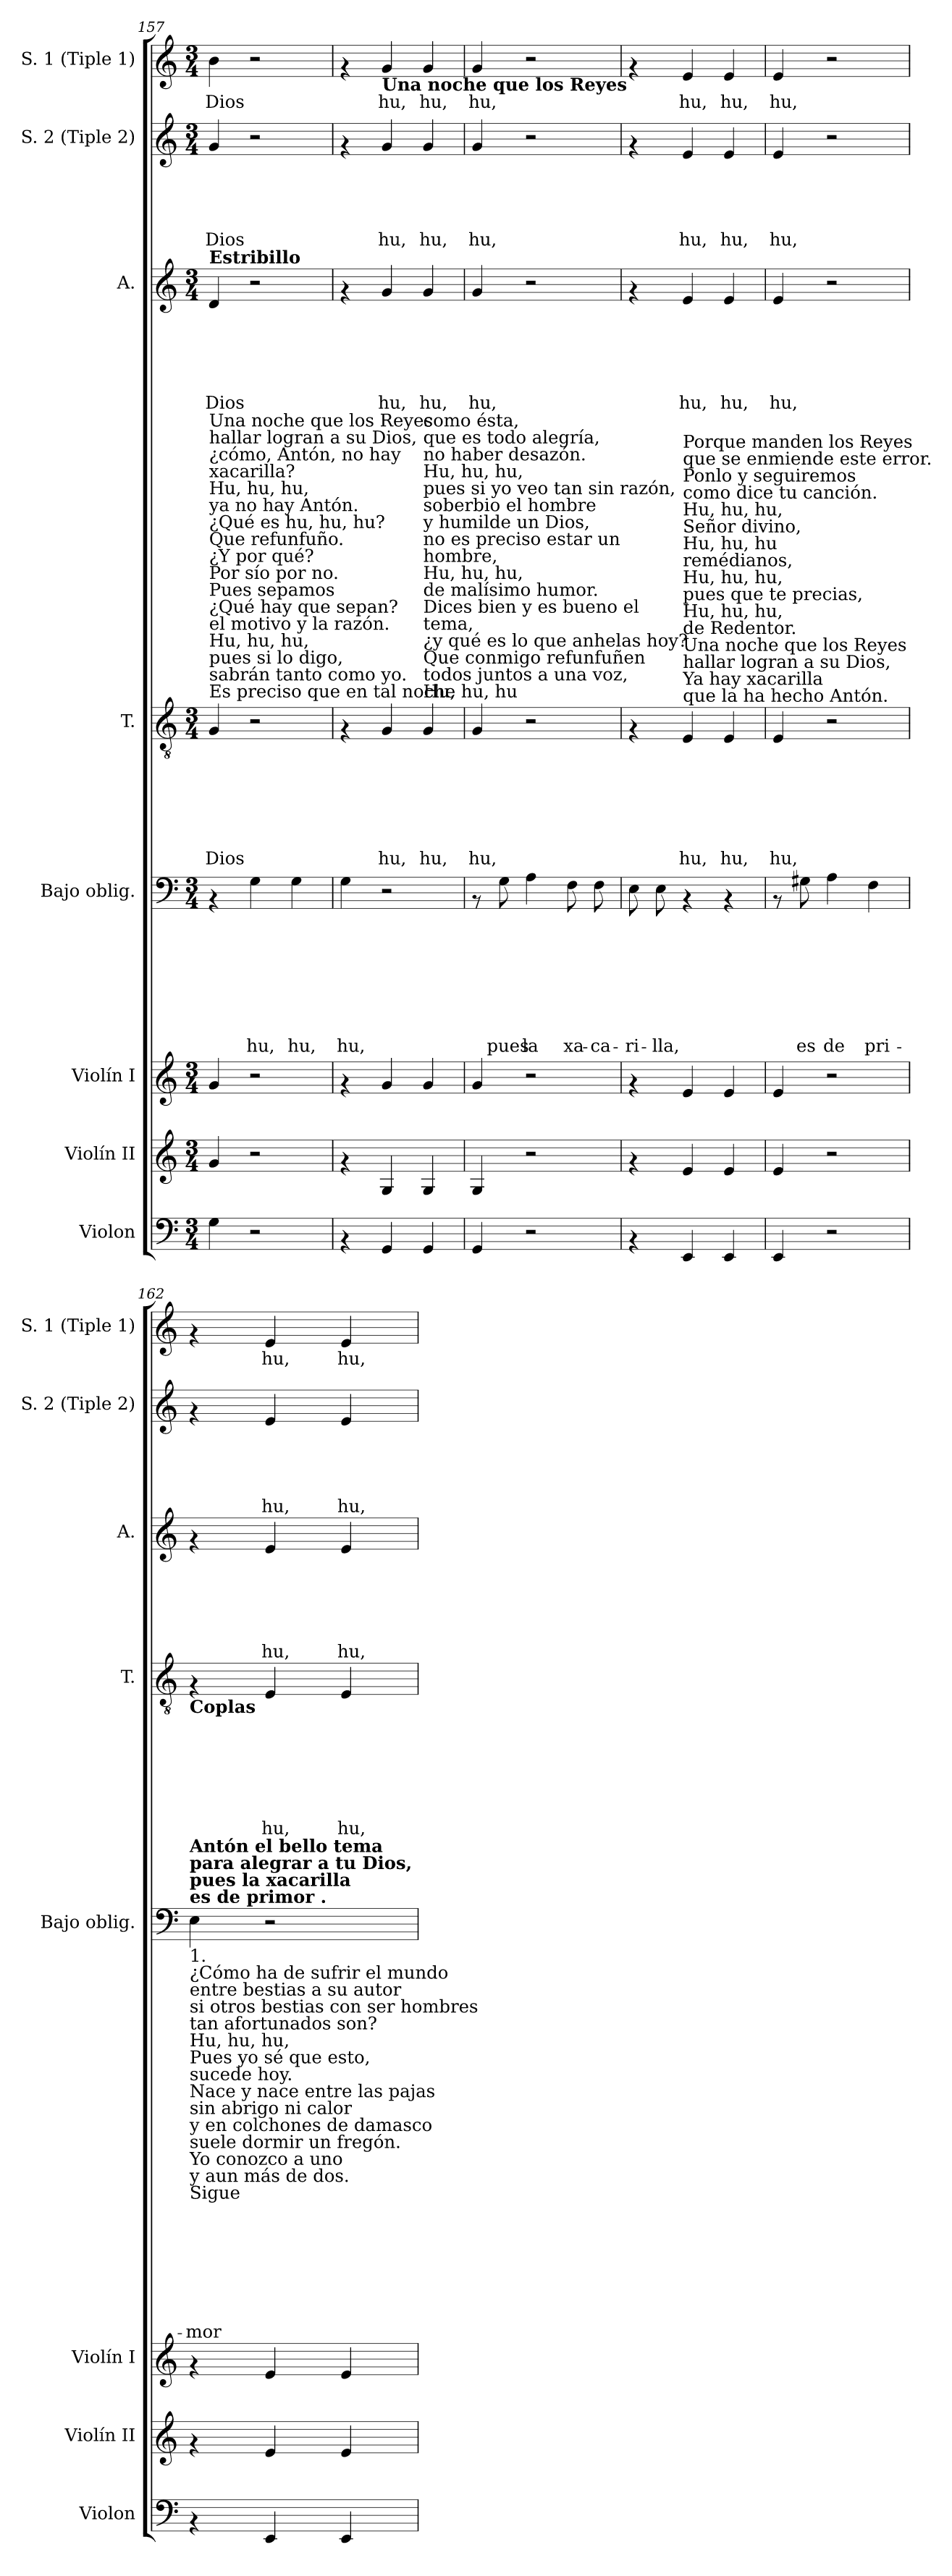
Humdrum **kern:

**kern	**kern	**kern	**kern	**text	**text	**text	**text	**text	**text	**text	**text	**kern	**text	**text	**text	**text	**text	**text	**text	**kern	**text	**text	**text	**text	**text	**text	**kern	**text	**text	**text	**text	**text	**kern	**text
*part8	*part7	*part6	*part5	*part5	*part5	*part5	*part5	*part5	*part5	*part5	*part5	*part4	*part4	*part4	*part4	*part4	*part4	*part4	*part4	*part3	*part3	*part3	*part3	*part3	*part3	*part3	*part2	*part2	*part2	*part2	*part2	*part2	*part1	*part1
*staff8	*staff7	*staff6	*staff5	*staff5	*staff5	*staff5	*staff5	*staff5	*staff5	*staff5	*staff5	*staff4	*staff4	*staff4	*staff4	*staff4	*staff4	*staff4	*staff4	*staff3	*staff3	*staff3	*staff3	*staff3	*staff3	*staff3	*staff2	*staff2	*staff2	*staff2	*staff2	*staff2	*staff1	*staff1
*I"Violon	*I"Violín II	*I"Violín I	*I"Bajo oblig.	*	*	*	*	*	*	*	*	*I"T.	*	*	*	*	*	*	*	*I"A.	*	*	*	*	*	*	*I"S. 2 (Tiple 2)	*	*	*	*	*	*I"S. 1 (Tiple 1)	*
*I'Violon	*I'Violín II	*I'Violín I	*I'Bajo oblig.	*	*	*	*	*	*	*	*	*I'T.	*	*	*	*	*	*	*	*I'A.	*	*	*	*	*	*	*I'S. 2 (Tiple 2)	*	*	*	*	*	*I'S. 1 (Tiple 1)	*
!!LO:PB:g=z
*clefF4	*clefG2	*clefG2	*clefF4	*	*	*	*	*	*	*	*	*clefGv2	*	*	*	*	*	*	*	*clefG2	*	*	*	*	*	*	*clefG2	*	*	*	*	*	*clefG2	*
*k[]	*k[]	*k[]	*k[]	*	*	*	*	*	*	*	*	*k[]	*	*	*	*	*	*	*	*k[]	*	*	*	*	*	*	*k[]	*	*	*	*	*	*k[]	*
*C:	*C:	*C:	*C:	*	*	*	*	*	*	*	*	*C:	*	*	*	*	*	*	*	*C:	*	*	*	*	*	*	*C:	*	*	*	*	*	*C:	*
*M3/4	*M3/4	*M3/4	*M3/4	*	*	*	*	*	*	*	*	*M3/4	*	*	*	*	*	*	*	*M3/4	*	*	*	*	*	*	*M3/4	*	*	*	*	*	*M3/4	*
=157	=157	=157	=157	=157	=157	=157	=157	=157	=157	=157	=157	=157	=157	=157	=157	=157	=157	=157	=157	=157	=157	=157	=157	=157	=157	=157	=157	=157	=157	=157	=157	=157	=157	=157
!	!	!	!	!	!	!	!	!	!	!	!	!	!	!	!	!	!	!	!	!LO:TX:a:B:t=Estribillo	!	!	!	!	!	!	!	!	!	!	!	!	!	!
!	!	!	!	!	!	!	!	!	!	!	!	!LO:TX:a:t=Una noche que los Reyes\nhallar logran a su Dios,\n¿cómo, Antón, no hay\nxacarilla?\nHu, hu, hu,\nya no hay Antón.\n¿Qué es hu, hu, hu?\nQue refunfuño.\n¿Y por qué?\nPor sío por no.\nPues sepamos\n¿Qué hay que sepan?\nel motivo y la razón.\nHu, hu, hu,\npues si lo digo,\nsabrán tanto como yo.\nEs preciso que en tal noche	!	!	!	!	!	!	!	!	!	!	!	!	!	!	!	!	!	!	!	!	!	!
!	!	!	!	!	!	!	!	!	!	!	!	!	!	!	!	!	!	!	!LO:LY:b	!	!	!	!	!	!	!LO:LY:b	!	!	!	!	!	!LO:LY:b	!	!LO:LY:b
4G\	4g/	4g/	4rAA	.	.	.	.	.	.	.	.	4G/	.	.	.	.	.	.	Dios	4d/	.	.	.	.	.	Dios	4g/	.	.	.	.	Dios	4b\	Dios
!	!	!	!	!	!	!	!	!	!	!	!LO:LY:b	!	!	!	!	!	!	!	!	!	!	!	!	!	!	!	!	!	!	!	!	!	!	!
2r	2r	2r	4G\	.	.	.	.	.	.	.	hu,	2r	.	.	.	.	.	.	.	2r	.	.	.	.	.	.	2r	.	.	.	.	.	2r	.
!	!	!	!	!	!	!	!	!	!	!	!LO:LY:b	!	!	!	!	!	!	!	!	!	!	!	!	!	!	!	!	!	!	!	!	!	!	!
.	.	.	4G\	.	.	.	.	.	.	.	hu,	.	.	.	.	.	.	.	.	.	.	.	.	.	.	.	.	.	.	.	.	.	.	.
=158	=158	=158	=158	=158	=158	=158	=158	=158	=158	=158	=158	=158	=158	=158	=158	=158	=158	=158	=158	=158	=158	=158	=158	=158	=158	=158	=158	=158	=158	=158	=158	=158	=158	=158
!	!	!	!	!	!	!	!	!	!	!	!LO:LY:b	!	!	!	!	!	!	!	!	!	!	!	!	!	!	!	!	!	!	!	!	!	!	!
4rAA	4rf	4rf	4G\	.	.	.	.	.	.	.	hu,	4rF	.	.	.	.	.	.	.	4rf	.	.	.	.	.	.	4rf	.	.	.	.	.	4rf	.
!	!	!	!	!	!	!	!	!	!	!	!	!	!	!	!	!	!	!	!	!	!	!	!	!	!	!	!	!	!	!	!	!	!LO:TX:b:B:t=Una noche que los Reyes	!
!	!	!	!	!	!	!	!	!	!	!	!	!	!	!	!	!	!	!	!LO:LY:b	!	!	!	!	!	!	!LO:LY:b	!	!	!	!	!	!LO:LY:b	!	!LO:LY:b
4GG/	4G/	4g/	2r	.	.	.	.	.	.	.	.	4G/	.	.	.	.	.	.	hu,	4g/	.	.	.	.	.	hu,	4g/	.	.	.	.	hu,	4g/	hu,
!	!	!	!	!	!	!	!	!	!	!	!	!LO:TX:a:t=como ésta,\nque es todo alegría,\nno haber desazón.\nHu, hu, hu,\npues si yo veo tan sin razón,\nsoberbio el hombre\ny humilde un Dios,\nno es preciso estar un\nhombre,\nHu, hu, hu,\nde malísimo humor.\nDices bien y es bueno el\ntema,\n¿y qué es lo que anhelas hoy?\nQue conmigo refunfuñen\ntodos juntos a una voz,\nHu, hu, hu	!	!	!	!	!	!	!	!	!	!	!	!	!	!	!	!	!	!	!	!	!	!
!	!	!	!	!	!	!	!	!	!	!	!	!	!	!	!	!	!	!	!LO:LY:b	!	!	!	!	!	!	!LO:LY:b	!	!	!	!	!	!LO:LY:b	!	!LO:LY:b
4GG/	4G/	4g/	.	.	.	.	.	.	.	.	.	4G/	.	.	.	.	.	.	hu,	4g/	.	.	.	.	.	hu,	4g/	.	.	.	.	hu,	4g/	hu,
=159	=159	=159	=159	=159	=159	=159	=159	=159	=159	=159	=159	=159	=159	=159	=159	=159	=159	=159	=159	=159	=159	=159	=159	=159	=159	=159	=159	=159	=159	=159	=159	=159	=159	=159
!	!	!	!	!	!	!	!	!	!	!	!	!	!	!	!	!	!	!	!LO:LY:b	!	!	!	!	!	!	!LO:LY:b	!	!	!	!	!	!LO:LY:b	!	!LO:LY:b
4GG/	4G/	4g/	8rAA	.	.	.	.	.	.	.	.	4G/	.	.	.	.	.	.	hu,	4g/	.	.	.	.	.	hu,	4g/	.	.	.	.	hu,	4g/	hu,
!	!	!	!	!	!	!	!	!	!	!	!LO:LY:b	!	!	!	!	!	!	!	!	!	!	!	!	!	!	!	!	!	!	!	!	!	!	!
.	.	.	8G\	.	.	.	.	.	.	.	pues	.	.	.	.	.	.	.	.	.	.	.	.	.	.	.	.	.	.	.	.	.	.	.
!	!	!	!	!	!	!	!	!	!	!	!LO:LY:b	!	!	!	!	!	!	!	!	!	!	!	!	!	!	!	!	!	!	!	!	!	!	!
2r	2r	2r	4A\	.	.	.	.	.	.	.	la	2r	.	.	.	.	.	.	.	2r	.	.	.	.	.	.	2r	.	.	.	.	.	2r	.
!	!	!	!	!	!	!	!	!	!	!	!LO:LY:b	!	!	!	!	!	!	!	!	!	!	!	!	!	!	!	!	!	!	!	!	!	!	!
.	.	.	8F\	.	.	.	.	.	.	.	xa-	.	.	.	.	.	.	.	.	.	.	.	.	.	.	.	.	.	.	.	.	.	.	.
!	!	!	!	!	!	!	!	!	!	!	!LO:LY:b	!	!	!	!	!	!	!	!	!	!	!	!	!	!	!	!	!	!	!	!	!	!	!
.	.	.	8F\	.	.	.	.	.	.	.	-ca-	.	.	.	.	.	.	.	.	.	.	.	.	.	.	.	.	.	.	.	.	.	.	.
=160	=160	=160	=160	=160	=160	=160	=160	=160	=160	=160	=160	=160	=160	=160	=160	=160	=160	=160	=160	=160	=160	=160	=160	=160	=160	=160	=160	=160	=160	=160	=160	=160	=160	=160
!	!	!	!	!	!	!	!	!	!	!	!LO:LY:b	!	!	!	!	!	!	!	!	!	!	!	!	!	!	!	!	!	!	!	!	!	!	!
4rAA	4rf	4rf	8E\	.	.	.	.	.	.	.	-ri-	4rF	.	.	.	.	.	.	.	4rf	.	.	.	.	.	.	4rf	.	.	.	.	.	4rf	.
!	!	!	!	!	!	!	!	!	!	!	!LO:LY:b	!	!	!	!	!	!	!	!	!	!	!	!	!	!	!	!	!	!	!	!	!	!	!
.	.	.	8E\	.	.	.	.	.	.	.	-lla,	.	.	.	.	.	.	.	.	.	.	.	.	.	.	.	.	.	.	.	.	.	.	.
!	!	!	!	!	!	!	!	!	!	!	!	!LO:TX:a:t=Porque manden los Reyes\nque se enmiende este error.\nPonlo y seguiremos\ncomo dice tu canción.\nHu, hu, hu,\nSeñor divino,\nHu, hu, hu\nremédianos,\nHu, hu, hu,\npues que te precias,\nHu, hu, hu,\nde Redentor.\nUna noche que los Reyes\nhallar logran a su Dios,\nYa hay xacarilla\nque la ha hecho Antón.	!	!	!	!	!	!	!	!	!	!	!	!	!	!	!	!	!	!	!	!	!	!
!	!	!	!	!	!	!	!	!	!	!	!	!	!	!	!	!	!	!	!LO:LY:b	!	!	!	!	!	!	!LO:LY:b	!	!	!	!	!	!LO:LY:b	!	!LO:LY:b
4EE/	4e/	4e/	4rAA	.	.	.	.	.	.	.	.	4E/	.	.	.	.	.	.	hu,	4e/	.	.	.	.	.	hu,	4e/	.	.	.	.	hu,	4e/	hu,
!	!	!	!	!	!	!	!	!	!	!	!	!	!	!	!	!	!	!	!LO:LY:b	!	!	!	!	!	!	!LO:LY:b	!	!	!	!	!	!LO:LY:b	!	!LO:LY:b
4EE/	4e/	4e/	4rAA	.	.	.	.	.	.	.	.	4E/	.	.	.	.	.	.	hu,	4e/	.	.	.	.	.	hu,	4e/	.	.	.	.	hu,	4e/	hu,
=161	=161	=161	=161	=161	=161	=161	=161	=161	=161	=161	=161	=161	=161	=161	=161	=161	=161	=161	=161	=161	=161	=161	=161	=161	=161	=161	=161	=161	=161	=161	=161	=161	=161	=161
!	!	!	!	!	!	!	!	!	!	!	!	!	!	!	!	!	!	!	!LO:LY:b	!	!	!	!	!	!	!LO:LY:b	!	!	!	!	!	!LO:LY:b	!	!LO:LY:b
4EE/	4e/	4e/	8rAA	.	.	.	.	.	.	.	.	4E/	.	.	.	.	.	.	hu,	4e/	.	.	.	.	.	hu,	4e/	.	.	.	.	hu,	4e/	hu,
!	!	!	!	!	!	!	!	!	!	!	!LO:LY:b	!	!	!	!	!	!	!	!	!	!	!	!	!	!	!	!	!	!	!	!	!	!	!
.	.	.	8G#X\	.	.	.	.	.	.	.	es	.	.	.	.	.	.	.	.	.	.	.	.	.	.	.	.	.	.	.	.	.	.	.
!	!	!	!	!	!	!	!	!	!	!	!LO:LY:b	!	!	!	!	!	!	!	!	!	!	!	!	!	!	!	!	!	!	!	!	!	!	!
2r	2r	2r	4A\	.	.	.	.	.	.	.	de	2r	.	.	.	.	.	.	.	2r	.	.	.	.	.	.	2r	.	.	.	.	.	2r	.
!	!	!	!	!	!	!	!	!	!	!	!LO:LY:b	!	!	!	!	!	!	!	!	!	!	!	!	!	!	!	!	!	!	!	!	!	!	!
.	.	.	4F\	.	.	.	.	.	.	.	pri-	.	.	.	.	.	.	.	.	.	.	.	.	.	.	.	.	.	.	.	.	.	.	.
!!LO:LB:g=z
=162	=162	=162	=162	=162	=162	=162	=162	=162	=162	=162	=162	=162	=162	=162	=162	=162	=162	=162	=162	=162	=162	=162	=162	=162	=162	=162	=162	=162	=162	=162	=162	=162	=162	=162
!	!	!	!	!	!	!	!	!	!	!	!	!LO:TX:b:B:t=Coplas	!	!	!	!	!	!	!	!	!	!	!	!	!	!	!	!	!	!	!	!	!	!
!	!	!	!LO:TX:b:t=1.\n¿Cómo ha de sufrir el mundo\nentre bestias a su autor\nsi otros bestias con ser hombres\ntan afortunados son?\nHu, hu, hu,\nPues yo sé que esto,\nsucede hoy.\nNace y nace entre las pajas\nsin abrigo ni calor\ny en colchones de damasco\nsuele dormir un fregón.\nYo conozco a uno\ny aun más de dos.\nSigue	!	!	!	!	!	!	!	!	!	!	!	!	!	!	!	!	!	!	!	!	!	!	!	!	!	!	!	!	!	!	!
!	!	!	!LO:TX:B:t=Antón el bello tema\npara alegrar a tu Dios,\npues la xacarilla\nes de primor .	!	!	!	!	!	!	!	!	!	!	!	!	!	!	!	!	!	!	!	!	!	!	!	!	!	!	!	!	!	!	!
!	!	!	!	!	!	!	!	!	!	!	!LO:LY:b	!	!	!	!	!	!	!	!	!	!	!	!	!	!	!	!	!	!	!	!	!	!	!
4rAA	4rf	4rf	4E\	.	.	.	.	.	.	.	-mor	4rF	.	.	.	.	.	.	.	4rf	.	.	.	.	.	.	4rf	.	.	.	.	.	4rf	.
!	!	!	!	!	!	!	!	!	!	!	!	!	!	!	!	!	!	!	!LO:LY:b	!	!	!	!	!	!	!LO:LY:b	!	!	!	!	!	!LO:LY:b	!	!LO:LY:b
4EE/	4e/	4e/	2r	.	.	.	.	.	.	.	.	4E/	.	.	.	.	.	.	hu,	4e/	.	.	.	.	.	hu,	4e/	.	.	.	.	hu,	4e/	hu,
!	!	!	!	!	!	!	!	!	!	!	!	!	!	!	!	!	!	!	!LO:LY:b	!	!	!	!	!	!	!LO:LY:b	!	!	!	!	!	!LO:LY:b	!	!LO:LY:b
4EE/	4e/	4e/	.	.	.	.	.	.	.	.	.	4E/	.	.	.	.	.	.	hu,	4e/	.	.	.	.	.	hu,	4e/	.	.	.	.	hu,	4e/	hu,
=	=	=	=	=	=	=	=	=	=	=	=	=	=	=	=	=	=	=	=	=	=	=	=	=	=	=	=	=	=	=	=	=	=	=
*-	*-	*-	*-	*-	*-	*-	*-	*-	*-	*-	*-	*-	*-	*-	*-	*-	*-	*-	*-	*-	*-	*-	*-	*-	*-	*-	*-	*-	*-	*-	*-	*-	*-	*-
